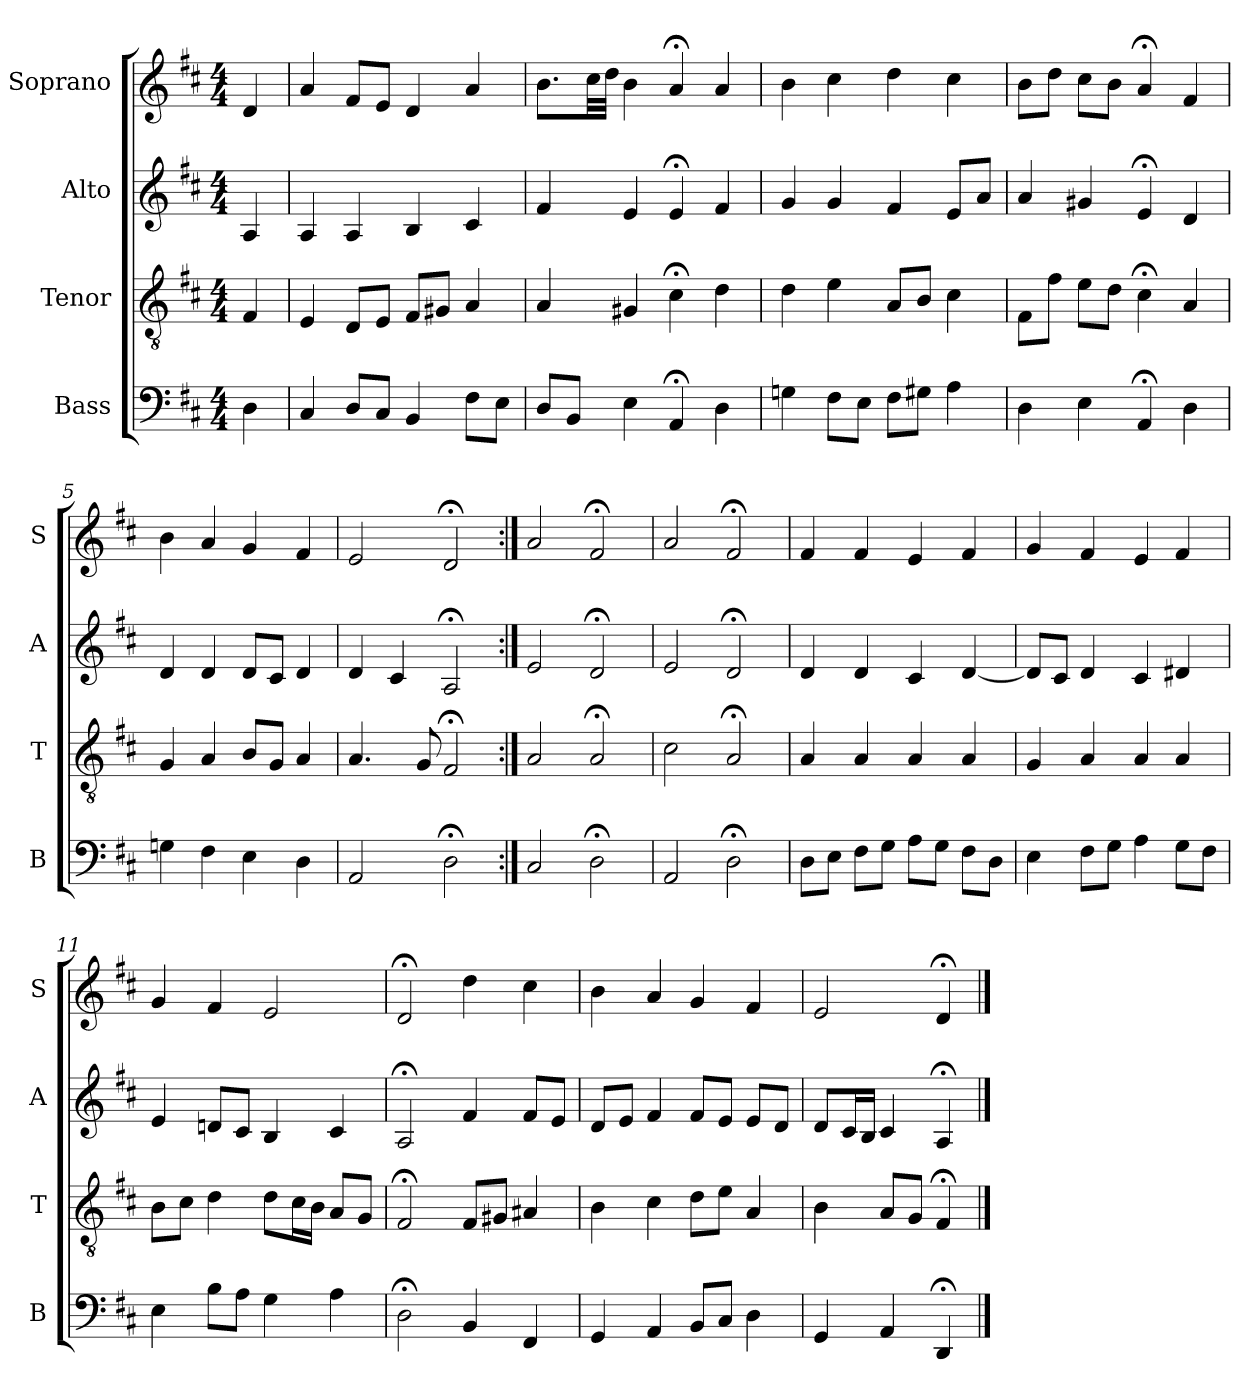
**kern	**kern	**kern	**kern
*part4	*part3	*part2	*part1
*staff4	*staff3	*staff2	*staff1
*I"Bass	*I"Tenor	*I"Alto	*I"Soprano
*I'B	*I'T	*I'A	*I'S
*clefF4	*clefGv2	*clefG2	*clefG2
*k[f#c#]	*k[f#c#]	*k[f#c#]	*k[f#c#]
*D:	*D:	*D:	*D:
*M4/4	*M4/4	*M4/4	*M4/4
*MM100	*MM100	*MM100	*MM100
=	=	=	=
4D	4F#	4A	4d
=1	=1	=1	=1
4C#	4E	4A	4a
8DL	8DL	4A	8f#L
8C#J	8EJ	.	8eJ
4BB	8F#L	4B	4d
.	8G#XJ	.	.
8F#L	4A	4c#	4a
8EJ	.	.	.
=2	=2	=2	=2
8DL	4A	4f#	8.bL
8BBJ	.	.	.
.	.	.	32cc#LL
.	.	.	32ddJJJ
4E	4G#X	4e	4b
4AA;<	4c#;<	4e;<	4a;<
4D	4d	4f#	4a
=3	=3	=3	=3
4Gn	4d	4g	4b
8F#L	4e	4g	4cc#
8EJ	.	.	.
8F#L	8AL	4f#	4dd
8G#XJ	8BJ	.	.
4A	4c#	8eL	4cc#
.	.	8aJ	.
=4	=4	=4	=4
4D	8F#L	4a	8bL
.	8f#J	.	8ddJ
4E	8eL	4g#X	8cc#L
.	8dJ	.	8bJ
4AA;<	4c#;<	4e;<	4a;<
4D	4A	4d	4f#
=5	=5	=5	=5
4Gn	4G	4d	4b
4F#	4A	4d	4a
4E	8BL	8dL	4g
.	8GJ	8c#J	.
4D	4A	4d	4f#
=6	=6	=6	=6
2AA	4.A	4d	2e
.	.	4c#	.
.	8G	.	.
2D;<	2F#;<	2A;<	2d;<
=7:|!	=7:|!	=7:|!	=7:|!
2C#	2A	2e	2a
2D;<	2A;<	2d;<	2f#;<
=8	=8	=8	=8
2AA	2c#	2e	2a
2D;<	2A;<	2d;<	2f#;<
=9	=9	=9	=9
8DL	4A	4d	4f#
8EJ	.	.	.
8F#L	4A	4d	4f#
8GJ	.	.	.
8AL	4A	4c#	4e
8GJ	.	.	.
8F#L	4A	[4d	4f#
8DJ	.	.	.
=10	=10	=10	=10
4E	4G	8dL]	4g
.	.	8c#J	.
8F#L	4A	4d	4f#
8GJ	.	.	.
4A	4A	4c#	4e
8GL	4A	4d#X	4f#
8F#J	.	.	.
=11	=11	=11	=11
4E	8BL	4e	4g
.	8c#J	.	.
8BL	4d	8dnL	4f#
8AJ	.	8c#J	.
4G	8dL	4B	2e
.	16c#L	.	.
.	16BJJ	.	.
4A	8AL	4c#	.
.	8GJ	.	.
=12	=12	=12	=12
2D;<	2F#;<	2A;<	2d;<
4BB	8F#L	4f#	4dd
.	8G#XJ	.	.
4FF#	4A#X	8f#L	4cc#
.	.	8eJ	.
=13	=13	=13	=13
4GG	4B	8dL	4b
.	.	8eJ	.
4AA	4c#	4f#	4a
8BBL	8dL	8f#L	4g
8C#J	8eJ	8eJ	.
4D	4A	8eL	4f#
.	.	8dJ	.
=14	=14	=14	=14
4GG	4B	8dL	2e
.	.	16c#L	.
.	.	16BJJ	.
4AA	8AL	4c#	.
.	8GJ	.	.
4DD;<	4F#;<	4A;<	4d;<
==	==	==	==
*-	*-	*-	*-
